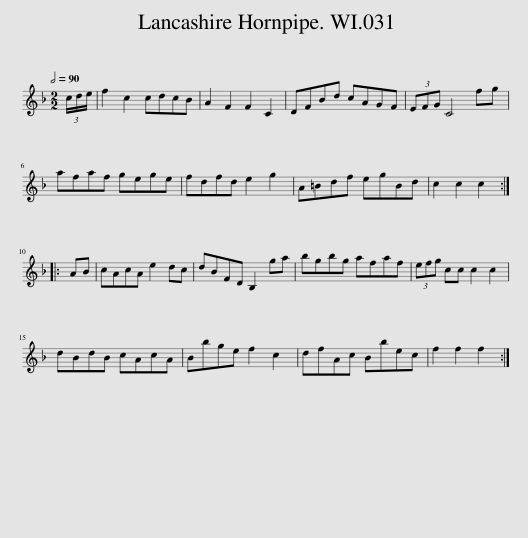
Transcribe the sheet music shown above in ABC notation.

X:1
L:1/8
Q:1/2=90
M:2/2
I:linebreak $
K:F
V:1 treble
V:1
 (3c/d/e/ | f2 c2 cdcB | A2 F2 F2 C2 | DFBd cAGF | (3EFG C4 fg |$ %5
 afaf gege | fdfd e2 g2 | A=Bdf egBd | c2 c2 c2 ::$ AB | %10
 cAcA e2 dc | dBFD B,2 ga | bgbg afaf | (3efg cc c2 c2 |$ dBdB cAcA | %15
 Bbge f2 c2 | dfAc Bbec | f2 f2 f2 :| %18
